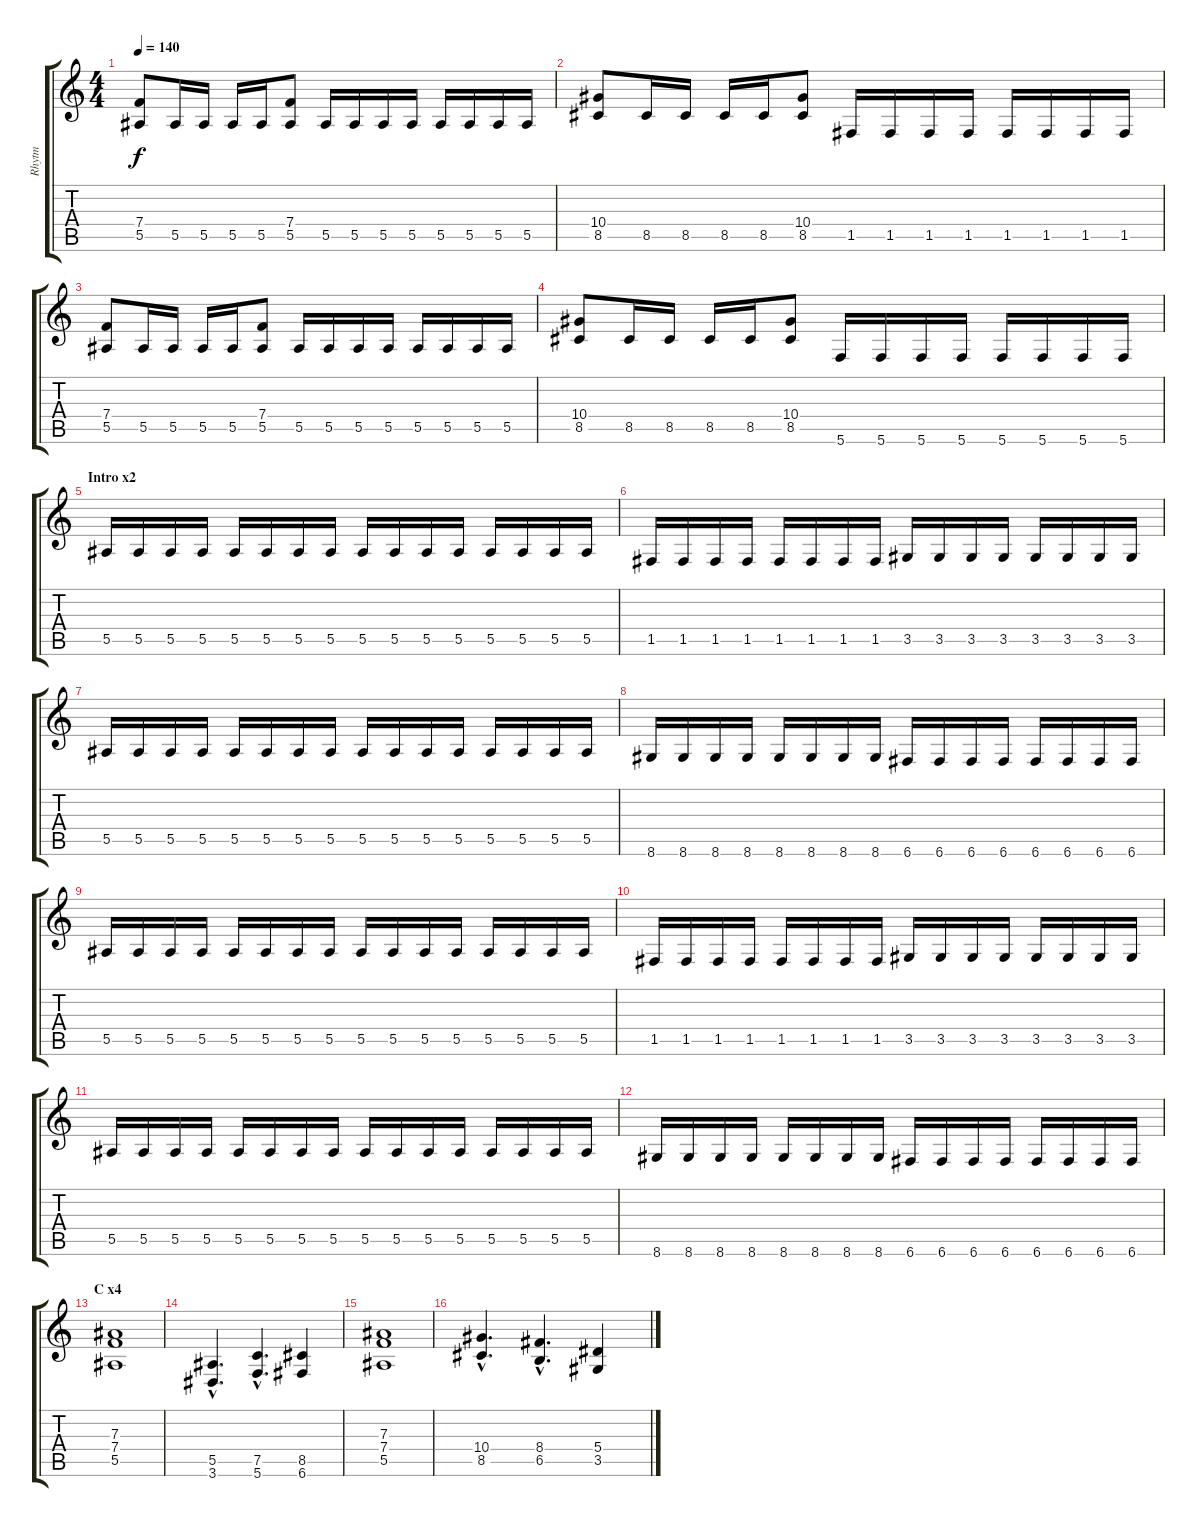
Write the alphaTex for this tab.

\track ("Rhytm" "Rhytm") {instrument distortionguitar}
\staff {score tabs}
\tuning (C4 G3 Eb3 Bb2 F2 C2) {hide}
\ts (4 4)
\tempo 140
\clef g2
\ks c
(7.4 5.5).8{dy f} 5.5.16 5.5.16 5.5.16 5.5.16 (7.4 5.5).8 5.5.16 5.5.16 5.5.16 5.5.16 5.5.16 5.5.16 5.5.16 5.5.16 |
(10.4 8.5).8 8.5.16 8.5.16 8.5.16 8.5.16 (10.4 8.5).8 1.5.16 1.5.16 1.5.16 1.5.16 1.5.16 1.5.16 1.5.16 1.5.16 |
(7.4 5.5).8 5.5.16 5.5.16 5.5.16 5.5.16 (7.4 5.5).8 5.5.16 5.5.16 5.5.16 5.5.16 5.5.16 5.5.16 5.5.16 5.5.16 |
(10.4 8.5).8 8.5.16 8.5.16 8.5.16 8.5.16 (10.4 8.5).8 5.6.16 5.6.16 5.6.16 5.6.16 5.6.16 5.6.16 5.6.16 5.6.16 |
\section ("" "Intro x2")
5.5.16 5.5.16 5.5.16 5.5.16 5.5.16 5.5.16 5.5.16 5.5.16 5.5.16 5.5.16 5.5.16 5.5.16 5.5.16 5.5.16 5.5.16 5.5.16 |
1.5.16 1.5.16 1.5.16 1.5.16 1.5.16 1.5.16 1.5.16 1.5.16 3.5.16 3.5.16 3.5.16 3.5.16 3.5.16 3.5.16 3.5.16 3.5.16 |
5.5.16 5.5.16 5.5.16 5.5.16 5.5.16 5.5.16 5.5.16 5.5.16 5.5.16 5.5.16 5.5.16 5.5.16 5.5.16 5.5.16 5.5.16 5.5.16 |
8.6.16 8.6.16 8.6.16 8.6.16 8.6.16 8.6.16 8.6.16 8.6.16 6.6.16 6.6.16 6.6.16 6.6.16 6.6.16 6.6.16 6.6.16 6.6.16 |
5.5.16 5.5.16 5.5.16 5.5.16 5.5.16 5.5.16 5.5.16 5.5.16 5.5.16 5.5.16 5.5.16 5.5.16 5.5.16 5.5.16 5.5.16 5.5.16 |
1.5.16 1.5.16 1.5.16 1.5.16 1.5.16 1.5.16 1.5.16 1.5.16 3.5.16 3.5.16 3.5.16 3.5.16 3.5.16 3.5.16 3.5.16 3.5.16 |
5.5.16 5.5.16 5.5.16 5.5.16 5.5.16 5.5.16 5.5.16 5.5.16 5.5.16 5.5.16 5.5.16 5.5.16 5.5.16 5.5.16 5.5.16 5.5.16 |
8.6.16 8.6.16 8.6.16 8.6.16 8.6.16 8.6.16 8.6.16 8.6.16 6.6.16 6.6.16 6.6.16 6.6.16 6.6.16 6.6.16 6.6.16 6.6.16 |
\section ("" "C x4")
(7.3 7.4 5.5).1 |
(5.5{hac} 3.6{hac}).4{d} (7.5{hac} 5.6{hac}).4{d} (8.5 6.6).4 |
(7.3 7.4 5.5).1 |
(10.4{hac} 8.5{hac}).4{d} (8.4{hac} 6.5{hac}).4{d} (5.4 3.5).4
